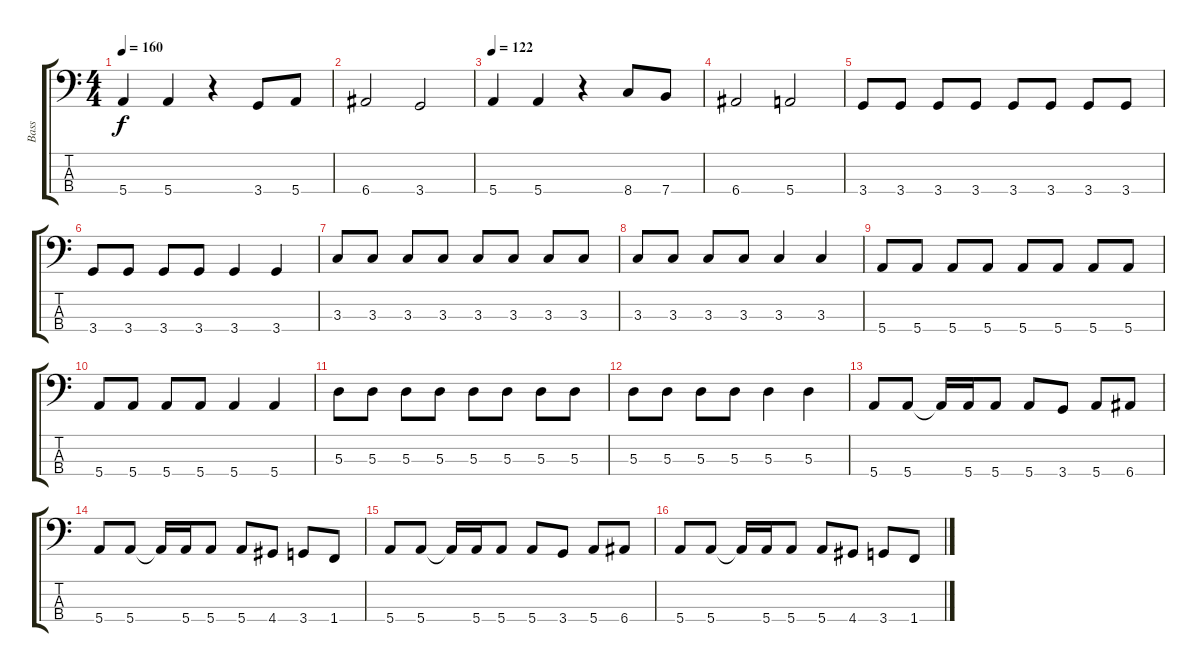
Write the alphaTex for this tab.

\track ("Bass" "Bass") {instrument electricbassfinger}
\staff {score tabs}
\tuning (G2 D2 A1 E1) {hide}
\ts (4 4)
\tempo 160
\clef f4
\ks c
5.4.4{dy f} 5.4.4 r.4 3.4.8 5.4.8 |
6.4.2 3.4.2 |
\tempo 122
5.4.4 5.4.4 r.4 8.4.8 7.4.8 |
6.4.2 5.4.2 |
3.4.8 3.4.8 3.4.8 3.4.8 3.4.8 3.4.8 3.4.8 3.4.8 |
3.4.8 3.4.8 3.4.8 3.4.8 3.4.4 3.4.4 |
3.3.8 3.3.8 3.3.8 3.3.8 3.3.8 3.3.8 3.3.8 3.3.8 |
3.3.8 3.3.8 3.3.8 3.3.8 3.3.4 3.3.4 |
5.4.8 5.4.8 5.4.8 5.4.8 5.4.8 5.4.8 5.4.8 5.4.8 |
5.4.8 5.4.8 5.4.8 5.4.8 5.4.4 5.4.4 |
5.3.8 5.3.8 5.3.8 5.3.8 5.3.8 5.3.8 5.3.8 5.3.8 |
5.3.8 5.3.8 5.3.8 5.3.8 5.3.4 5.3.4 |
5.4.8 5.4.8 5.4{t}.16 5.4.16 5.4.8 5.4.8 3.4.8 5.4.8 6.4.8 |
5.4.8 5.4.8 5.4{t}.16 5.4.16 5.4.8 5.4.8 4.4.8 3.4.8 1.4.8 |
5.4.8 5.4.8 5.4{t}.16 5.4.16 5.4.8 5.4.8 3.4.8 5.4.8 6.4.8 |
5.4.8 5.4.8 5.4{t}.16 5.4.16 5.4.8 5.4.8 4.4.8 3.4.8 1.4.8
